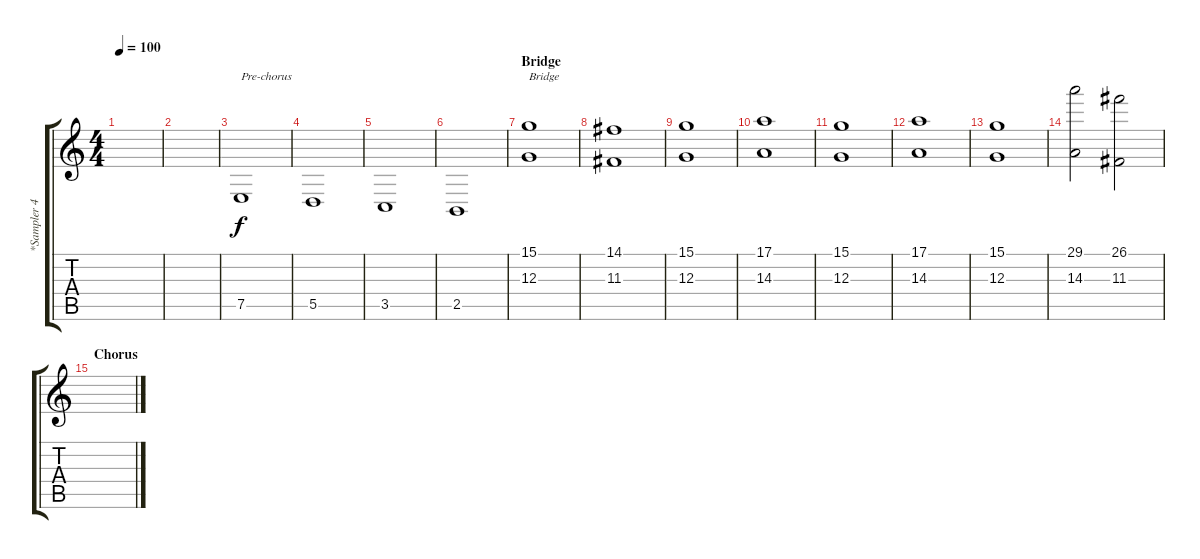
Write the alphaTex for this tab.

\track ("*Sampler 4 - Strings" "*Sampler 4") {instrument stringensemble2}
\staff {score tabs}
\tuning (E4 B3 G3 D3 A2 E2) {hide}
\ts (4 4)
\tempo 100
\clef g2
\ks c
|
|
7.5.1{txt "Pre-chorus"} |
5.5.1 |
3.5.1 |
2.5.1 |
\section ("" "Bridge")
(15.1 12.3).1{txt "Bridge" volume 10} |
(14.1 11.3).1{volume 10} |
(15.1 12.3).1{volume 10} |
(17.1 14.3).1{volume 10} |
(15.1 12.3).1{volume 10} |
(17.1 14.3).1{volume 10} |
(15.1 12.3).1{volume 10} |
(29.1 14.3).2{volume 10} (26.1 11.3).2 |
\section ("" "Chorus")
